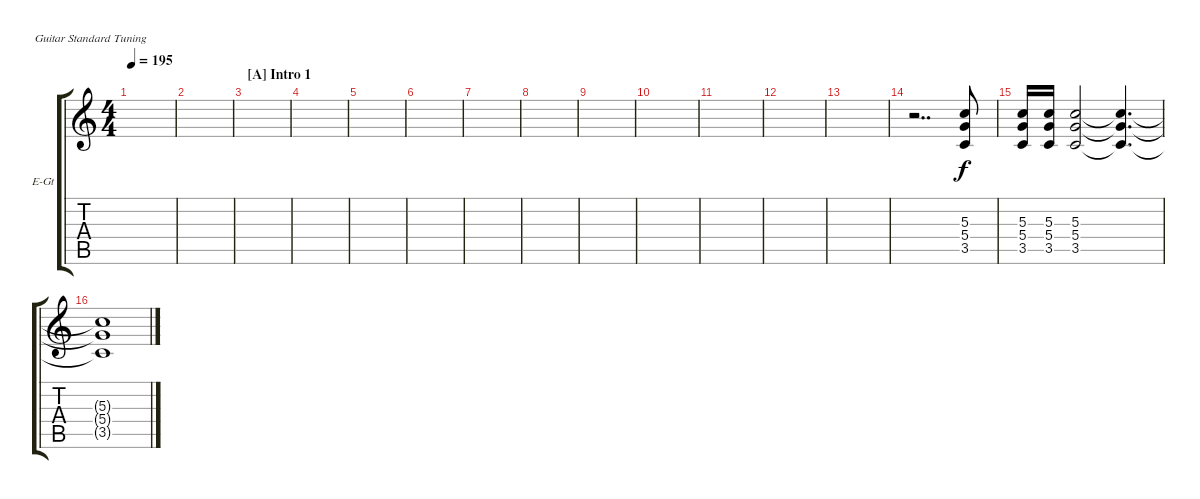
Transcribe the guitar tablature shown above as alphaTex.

\defaultSystemsLayout 4
\bracketExtendMode groupsimilarinstruments
\firstSystemTrackNameOrientation horizontal
\otherSystemsTrackNameOrientation horizontal
\track ("Rhythm Guitar" "E-Gt") {instrument overdrivenguitar}
\staff {score tabs}
\tuning (E4 B3 G3 D3 A2 E2)
\ts (4 4)
\tempo 195
\clef g2
\ks c
|
|
\section ("A" "Intro 1")
|
|
|
|
|
|
|
|
|
|
|
r.2{dd} (3.5 5.4 5.3).8 |
(3.5 5.4 5.3).16 (5.3 5.4 3.5).16 (3.5 5.4 5.3).2 (5.4{t} 3.5{t} 5.3{t}).4{d} |
(3.5{t} 5.4{t} 5.3{t}).1
